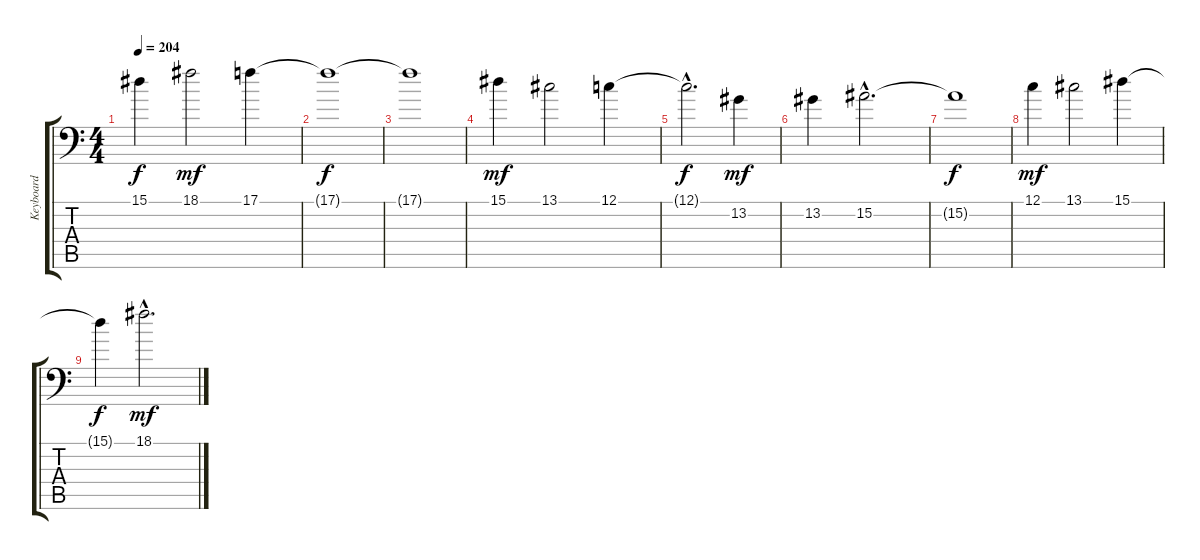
\track ("Keyboard" "Keyboard") {instrument drawbarorgan}
\staff {score tabs}
\tuning (C4 G3 Eb3 Bb2 F2 Bb1) {hide}
\ts (4 4)
\tempo 204
\clef f4
\ks c
15.1{t}.4{dy f} 18.1.2{dy mf} 17.1.4 |
17.1{t}.1{dy f} |
17.1{t}.1 |
15.1.4{dy mf} 13.1.2 12.1.4 |
12.1{hac t}.2{d dy f} 13.2.4{dy mf} |
13.2.4 15.2{hac}.2{d} |
15.2{t}.1{dy f} |
12.1.4{dy mf} 13.1.2 15.1.4 |
15.1{t}.4{dy f} 18.1{hac}.2{d dy mf}
